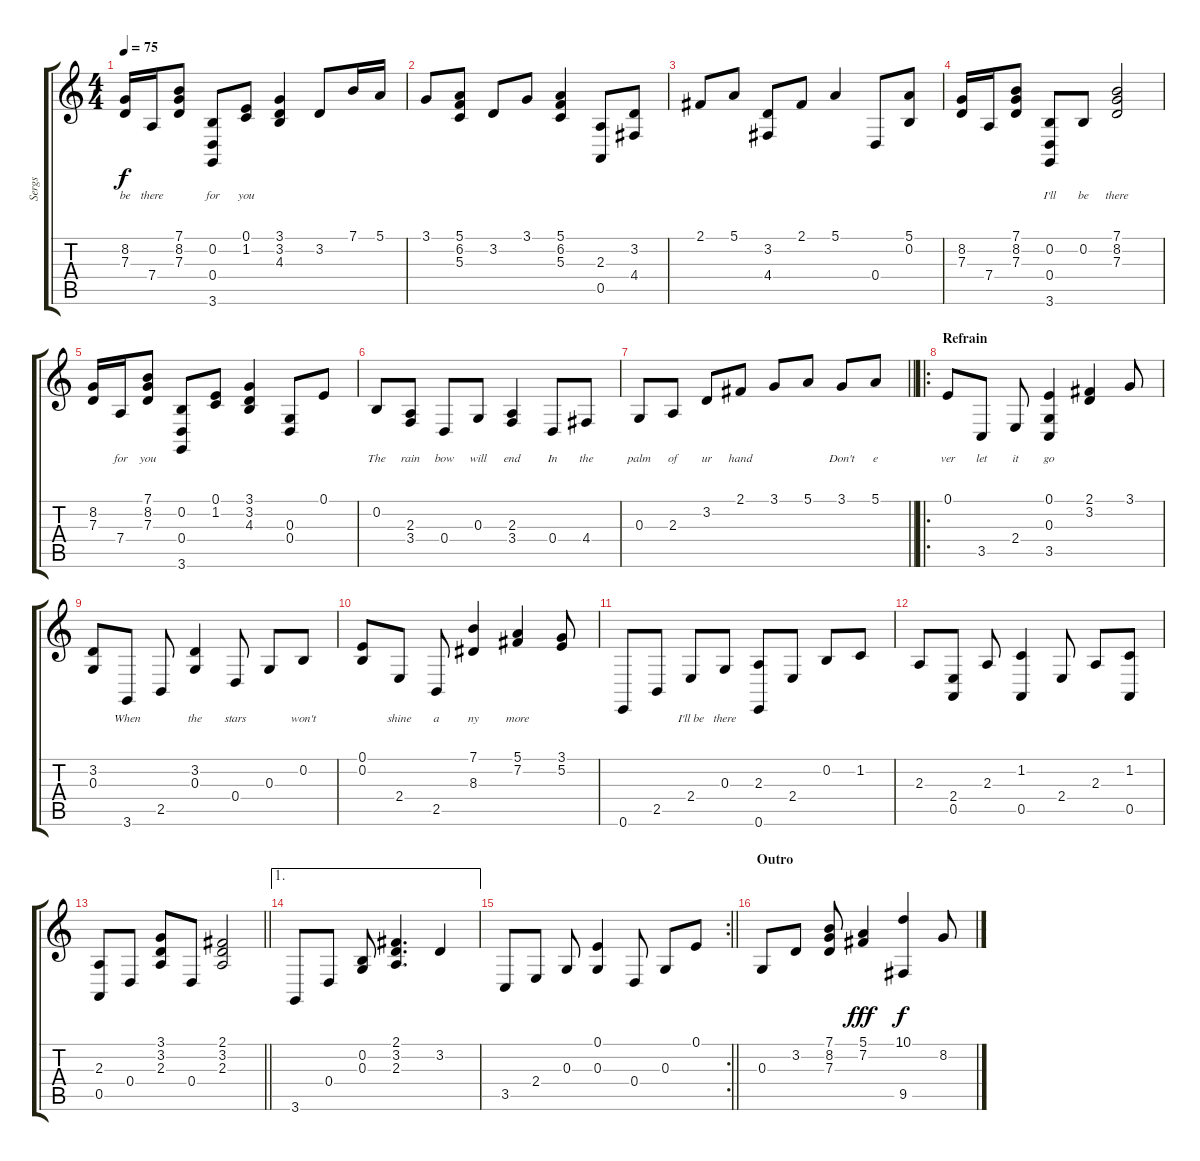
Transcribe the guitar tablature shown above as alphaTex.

\track ("Sergs" "Sergs") {instrument acousticgrandpiano}
\staff {score tabs}
\tuning (E4 B3 G3 D3 A2 E2) {hide}
\ts (4 4)
\tempo 75
\clef g2
\ks c
(8.2 7.3).16{lyrics (0 "be") lyrics (1 "") lyrics (2 "") lyrics (3 "") lyrics (4 "") dy f} 7.4.16{lyrics (0 "there") lyrics (1 "") lyrics (2 "") lyrics (3 "") lyrics (4 "")} (7.1 8.2 7.3).8{lyrics (0 "") lyrics (1 "") lyrics (2 "") lyrics (3 "") lyrics (4 "")} (0.2 0.4 3.6).8{lyrics (0 "for") lyrics (1 "") lyrics (2 "") lyrics (3 "") lyrics (4 "")} (0.1 1.2).8{lyrics (0 "you") lyrics (1 "") lyrics (2 "") lyrics (3 "") lyrics (4 "")} (3.1 3.2 4.3).4{lyrics (0 "") lyrics (1 "") lyrics (2 "") lyrics (3 "") lyrics (4 "")} 3.2.8{lyrics (0 "") lyrics (1 "") lyrics (2 "") lyrics (3 "") lyrics (4 "")} 7.1.16{lyrics (0 "") lyrics (1 "") lyrics (2 "") lyrics (3 "") lyrics (4 "")} 5.1.16{lyrics (0 "") lyrics (1 "") lyrics (2 "") lyrics (3 "") lyrics (4 "")} |
3.1.8{lyrics (0 "") lyrics (1 "") lyrics (2 "") lyrics (3 "") lyrics (4 "")} (5.1 6.2 5.3).8{lyrics (0 "") lyrics (1 "") lyrics (2 "") lyrics (3 "") lyrics (4 "")} 3.2.8{lyrics (0 "") lyrics (1 "") lyrics (2 "") lyrics (3 "") lyrics (4 "")} 3.1.8{lyrics (0 "") lyrics (1 "") lyrics (2 "") lyrics (3 "") lyrics (4 "")} (5.1 6.2 5.3).4{lyrics (0 "") lyrics (1 "") lyrics (2 "") lyrics (3 "") lyrics (4 "")} (2.3 0.5).8{lyrics (0 "") lyrics (1 "") lyrics (2 "") lyrics (3 "") lyrics (4 "")} (3.2 4.4).8{lyrics (0 "") lyrics (1 "") lyrics (2 "") lyrics (3 "") lyrics (4 "")} |
2.1.8{lyrics (0 "") lyrics (1 "") lyrics (2 "") lyrics (3 "") lyrics (4 "")} 5.1.8{lyrics (0 "") lyrics (1 "") lyrics (2 "") lyrics (3 "") lyrics (4 "")} (3.2 4.4).8{lyrics (0 "") lyrics (1 "") lyrics (2 "") lyrics (3 "") lyrics (4 "")} 2.1.8{lyrics (0 "") lyrics (1 "") lyrics (2 "") lyrics (3 "") lyrics (4 "")} 5.1.4{lyrics (0 "") lyrics (1 "") lyrics (2 "") lyrics (3 "") lyrics (4 "")} 0.4.8{lyrics (0 "") lyrics (1 "") lyrics (2 "") lyrics (3 "") lyrics (4 "")} (5.1 0.2).8{lyrics (0 "") lyrics (1 "") lyrics (2 "") lyrics (3 "") lyrics (4 "")} |
(8.2 7.3).16{lyrics (0 "") lyrics (1 "") lyrics (2 "") lyrics (3 "") lyrics (4 "")} 7.4.16{lyrics (0 "") lyrics (1 "") lyrics (2 "") lyrics (3 "") lyrics (4 "")} (7.1 8.2 7.3).8{lyrics (0 "") lyrics (1 "") lyrics (2 "") lyrics (3 "") lyrics (4 "")} (0.2 0.4 3.6).8{lyrics (0 "I'll") lyrics (1 "") lyrics (2 "") lyrics (3 "") lyrics (4 "")} 0.2.8{lyrics (0 "be") lyrics (1 "") lyrics (2 "") lyrics (3 "") lyrics (4 "")} (7.1 8.2 7.3).2{lyrics (0 "there") lyrics (1 "") lyrics (2 "") lyrics (3 "") lyrics (4 "")} |
(8.2 7.3).16{lyrics (0 "") lyrics (1 "") lyrics (2 "") lyrics (3 "") lyrics (4 "")} 7.4.16{lyrics (0 "for") lyrics (1 "") lyrics (2 "") lyrics (3 "") lyrics (4 "")} (7.1 8.2 7.3).8{lyrics (0 "you") lyrics (1 "") lyrics (2 "") lyrics (3 "") lyrics (4 "")} (0.2 0.4 3.6).8{lyrics (0 "") lyrics (1 "") lyrics (2 "") lyrics (3 "") lyrics (4 "")} (0.1 1.2).8{lyrics (0 "") lyrics (1 "") lyrics (2 "") lyrics (3 "") lyrics (4 "")} (3.1 3.2 4.3).4{lyrics (0 "") lyrics (1 "") lyrics (2 "") lyrics (3 "") lyrics (4 "")} (0.3 0.4).8{lyrics (0 "") lyrics (1 "") lyrics (2 "") lyrics (3 "") lyrics (4 "")} 0.1.8{lyrics (0 "") lyrics (1 "") lyrics (2 "") lyrics (3 "") lyrics (4 "")} |
0.2.8{lyrics (0 "The") lyrics (1 "") lyrics (2 "") lyrics (3 "") lyrics (4 "")} (2.3 3.4).8{lyrics (0 "rain") lyrics (1 "") lyrics (2 "") lyrics (3 "") lyrics (4 "")} 0.4.8{lyrics (0 "bow") lyrics (1 "") lyrics (2 "") lyrics (3 "") lyrics (4 "")} 0.3.8{lyrics (0 "will") lyrics (1 "") lyrics (2 "") lyrics (3 "") lyrics (4 "")} (2.3 3.4).4{lyrics (0 "end") lyrics (1 "") lyrics (2 "") lyrics (3 "") lyrics (4 "")} 0.4.8{lyrics (0 "In") lyrics (1 "") lyrics (2 "") lyrics (3 "") lyrics (4 "")} 4.4.8{lyrics (0 "the") lyrics (1 "") lyrics (2 "") lyrics (3 "") lyrics (4 "")} |
\barLineRight lightlight
0.3.8{lyrics (0 "palm") lyrics (1 "") lyrics (2 "") lyrics (3 "") lyrics (4 "")} 2.3.8{lyrics (0 "of") lyrics (1 "") lyrics (2 "") lyrics (3 "") lyrics (4 "")} 3.2.8{lyrics (0 "ur") lyrics (1 "") lyrics (2 "") lyrics (3 "") lyrics (4 "")} 2.1.8{lyrics (0 "hand") lyrics (1 "") lyrics (2 "") lyrics (3 "") lyrics (4 "")} 3.1.8{lyrics (0 "") lyrics (1 "") lyrics (2 "") lyrics (3 "") lyrics (4 "")} 5.1.8{lyrics (0 "") lyrics (1 "") lyrics (2 "") lyrics (3 "") lyrics (4 "")} 3.1.8{lyrics (0 "Don't") lyrics (1 "") lyrics (2 "") lyrics (3 "") lyrics (4 "")} 5.1.8{lyrics (0 "e") lyrics (1 "") lyrics (2 "") lyrics (3 "") lyrics (4 "")} |
\ro
\section ("" "Refrain")
0.1.8{lyrics (0 "ver") lyrics (1 "") lyrics (2 "") lyrics (3 "") lyrics (4 "")} 3.5.8{lyrics (0 "let") lyrics (1 "") lyrics (2 "") lyrics (3 "") lyrics (4 "")} 2.4.8{lyrics (0 "it") lyrics (1 "") lyrics (2 "") lyrics (3 "") lyrics (4 "")} (0.1 0.3 3.5).4{lyrics (0 "go") lyrics (1 "") lyrics (2 "") lyrics (3 "") lyrics (4 "")} (2.1 3.2).4{lyrics (0 "") lyrics (1 "") lyrics (2 "") lyrics (3 "") lyrics (4 "")} 3.1.8{lyrics (0 "") lyrics (1 "") lyrics (2 "") lyrics (3 "") lyrics (4 "")} |
(3.2 0.3).8{lyrics (0 "") lyrics (1 "") lyrics (2 "") lyrics (3 "") lyrics (4 "")} 3.6.8{lyrics (0 "When") lyrics (1 "") lyrics (2 "") lyrics (3 "") lyrics (4 "")} 2.5.8{lyrics (0 "") lyrics (1 "") lyrics (2 "") lyrics (3 "") lyrics (4 "")} (3.2 0.3).4{lyrics (0 "the") lyrics (1 "") lyrics (2 "") lyrics (3 "") lyrics (4 "")} 0.4.8{lyrics (0 "stars") lyrics (1 "") lyrics (2 "") lyrics (3 "") lyrics (4 "")} 0.3.8{lyrics (0 "") lyrics (1 "") lyrics (2 "") lyrics (3 "") lyrics (4 "")} 0.2.8{lyrics (0 "won't") lyrics (1 "") lyrics (2 "") lyrics (3 "") lyrics (4 "")} |
(0.1 0.2).8{lyrics (0 "") lyrics (1 "") lyrics (2 "") lyrics (3 "") lyrics (4 "")} 2.4.8{lyrics (0 "shine") lyrics (1 "") lyrics (2 "") lyrics (3 "") lyrics (4 "")} 2.5.8{lyrics (0 "a") lyrics (1 "") lyrics (2 "") lyrics (3 "") lyrics (4 "")} (7.1 8.3).4{lyrics (0 "ny") lyrics (1 "") lyrics (2 "") lyrics (3 "") lyrics (4 "")} (5.1 7.2).4{lyrics (0 "more") lyrics (1 "") lyrics (2 "") lyrics (3 "") lyrics (4 "")} (3.1 5.2).8{lyrics (0 "") lyrics (1 "") lyrics (2 "") lyrics (3 "") lyrics (4 "")} |
0.6.8{lyrics (0 "") lyrics (1 "") lyrics (2 "") lyrics (3 "") lyrics (4 "")} 2.5.8{lyrics (0 "") lyrics (1 "") lyrics (2 "") lyrics (3 "") lyrics (4 "")} 2.4.8{lyrics (0 "I'll be") lyrics (1 "") lyrics (2 "") lyrics (3 "") lyrics (4 "")} 0.3.8{lyrics (0 "there") lyrics (1 "") lyrics (2 "") lyrics (3 "") lyrics (4 "")} (2.3 0.6).8 2.4.8 0.2.8 1.2.8 |
2.3.8 (2.4 0.5).8 2.3.8 (1.2 0.5).4 2.4.8 2.3.8 (1.2 0.5).8 |
\barLineRight lightlight
(2.3 0.5).8 0.4.8 (3.1 3.2 2.3).8 0.4.8 (2.1 3.2 2.3).2 |
\ae 1
3.6.8 0.4.8 (0.2 0.3).8 (2.1 3.2 2.3).4{d} 3.2.4 |
\rc 2
\barLineRight lightlight
3.5.8 2.4.8 0.3.8 (0.1 0.3).4 0.4.8 0.3.8 0.1.8 |
\section ("" "Outro")
0.3.8 3.2.8 (7.1 8.2 7.3).8 (5.1 7.2).4{dy fff} (10.1 9.5).4{dy f} 8.2.8
